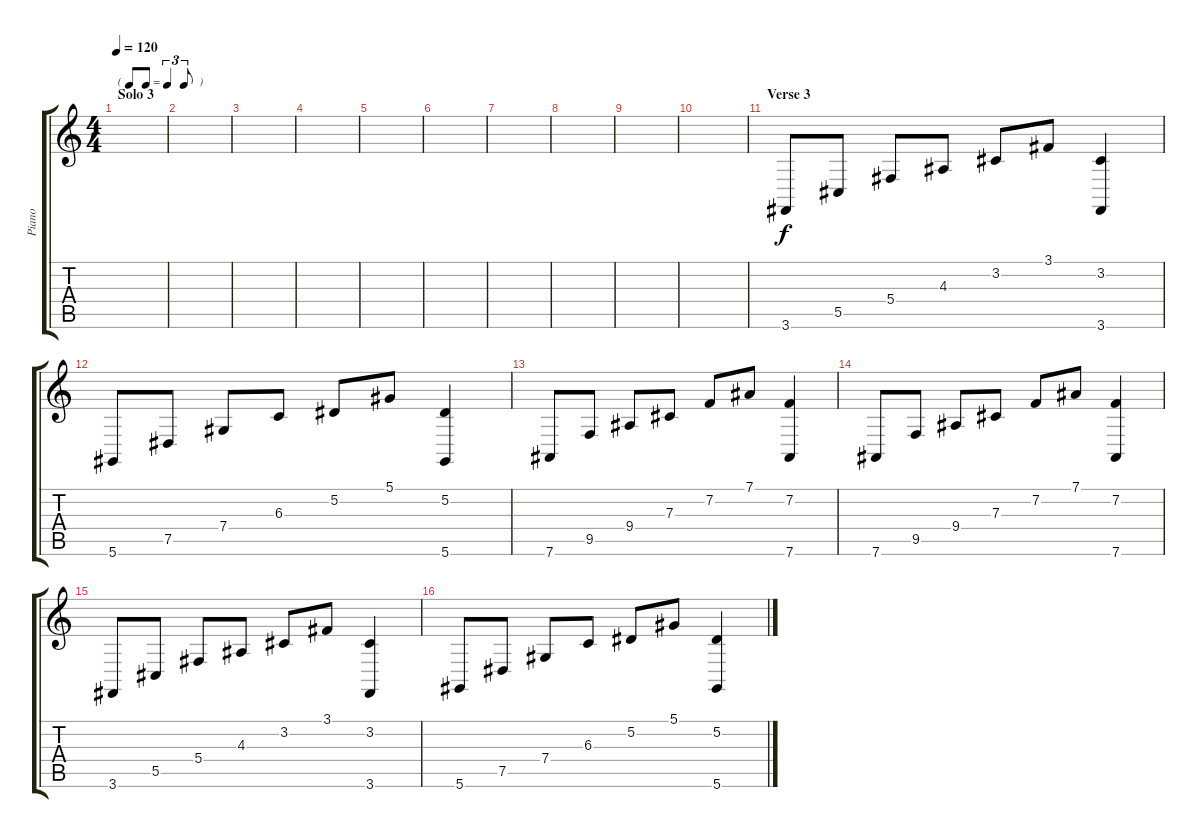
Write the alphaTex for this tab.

\track ("Piano" "Piano") {instrument electricgrandpiano}
\staff {score tabs}
\tuning (Eb4 Bb3 Gb3 Db3 Ab2 Eb2) {hide}
\ts (4 4)
\tf triplet8th
\section ("" "Solo 3")
\tempo 120
\clef g2
\ks c
|
|
|
|
|
|
|
|
|
|
\section ("" "Verse 3")
3.6.8 5.5.8 5.4.8 4.3.8 3.2.8 3.1.8 (3.2 3.6).4 |
5.6.8 7.5.8 7.4.8 6.3.8 5.2.8 5.1.8 (5.2 5.6).4 |
7.6.8 9.5.8 9.4.8 7.3.8 7.2.8 7.1.8 (7.2 7.6).4 |
7.6.8 9.5.8 9.4.8 7.3.8 7.2.8 7.1.8 (7.2 7.6).4 |
3.6.8 5.5.8 5.4.8 4.3.8 3.2.8 3.1.8 (3.2 3.6).4 |
5.6.8 7.5.8 7.4.8 6.3.8 5.2.8 5.1.8 (5.2 5.6).4
